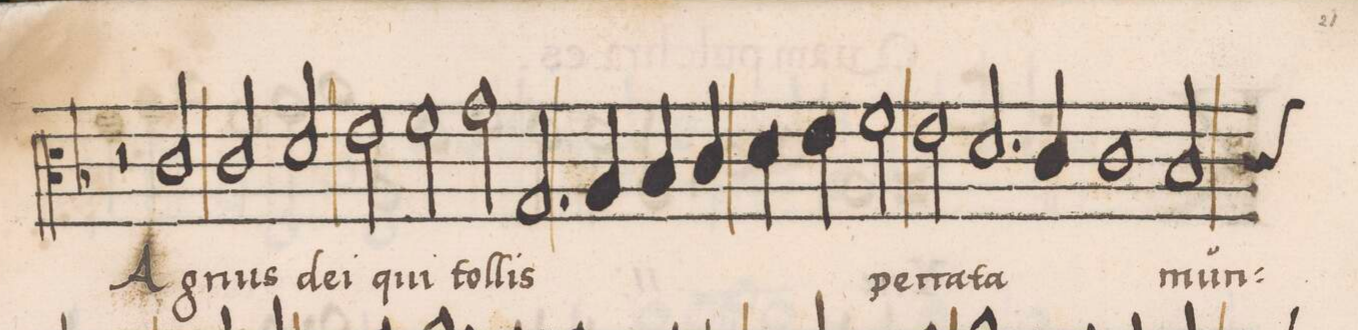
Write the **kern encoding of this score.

**kern	**text
*I"CANTVS	*
*clefC3	*
*k[b-]	*
*met(C|)	*
*M2/1	*
*M2/1	*
*met(C|)	*
2r	.
2c/	A-
2c/	-gnus
2d/	de-
=34	=34
2e\	-i
2f\	qui
2g\	tol-
2.G/	-lis
=35-	=35-
4A/	.
4B-/	.
4c/	.
4d\	.
4e\	.
2f\	pec-
=36	=36
2e\	-ca-
2.d/	-ta
4c/	.
1c\	.
=37-	=37-
2B-/	mun-
*custos:c	*
*-	*-
